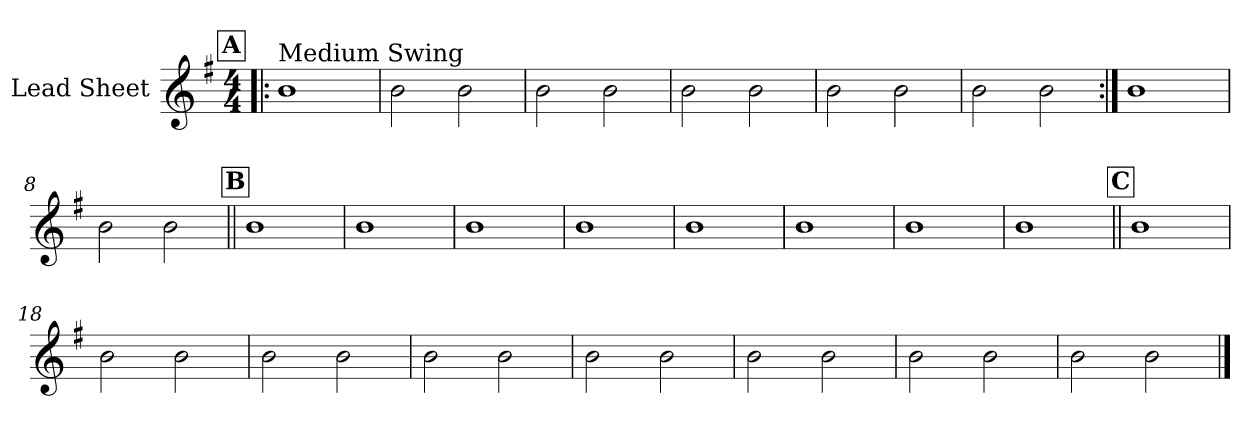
**kern
*part1
*staff1
*I"Lead Sheet
*clefG2
*k[f#]
*G:
*M4/4
!!LO:REH:place=s1:a:fs=14:t=A
=1!|:
!LO:TX:a:t=Medium Swing
1b
=2
2b\
2b\
=3
2b\
2b\
=4
2b\
2b\
!!LO:LB:g=z
=5
2b\
2b\
=6
2b\
2b\
=7:|!
1b
=8
2b\
2b\
!!LO:LB:g=z
!!LO:REH:place=s1:a:fs=14:t=B
=9||
1b
=10
1b
=11
1b
=12
1b
!!LO:LB:g=z
=13
1b
=14
1b
=15
1b
=16
1b
!!LO:LB:g=z
!!LO:REH:place=s1:a:fs=14:t=C
=17||
1b
=18
2b\
2b\
=19
2b\
2b\
=20
2b\
2b\
!!LO:LB:g=z
=21
2b\
2b\
=22
2b\
2b\
=23
2b\
2b\
=24
2b\
2b\
==
*-
